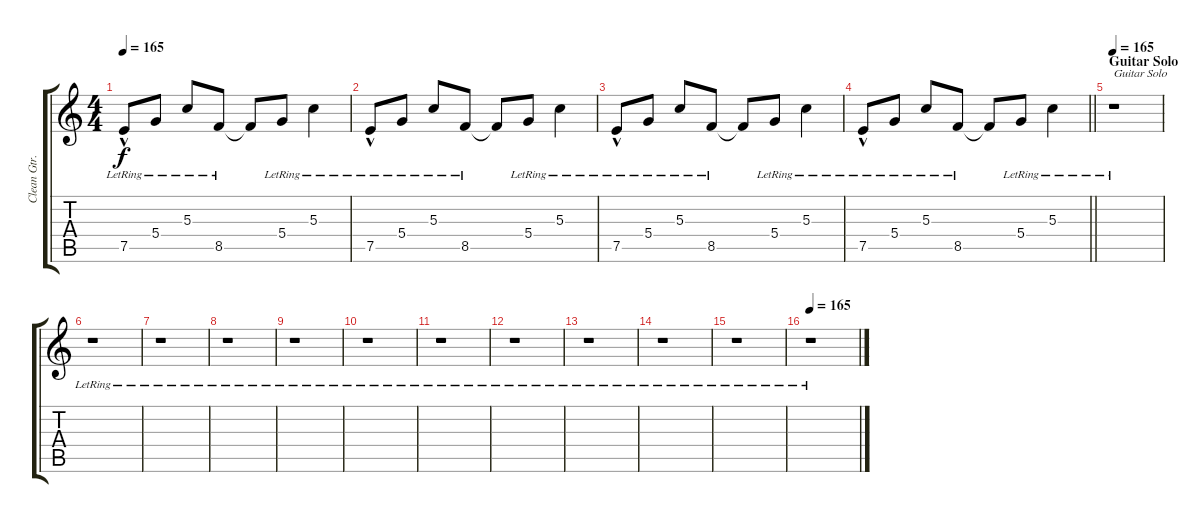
\track ("Clean Gtr." "Clean Gtr.") {instrument electricguitarclean}
\staff {score tabs}
\tuning (E4 B3 G3 D3 A2 E2) {hide}
\ts (4 4)
\tempo 165
\clef g2
\ks c
7.5{hac lr}.8{dy f} 5.4{lr}.8 5.3{lr}.8 8.5{lr}.8 8.5{t}.8 5.4{lr}.8 5.3{lr}.4 |
7.5{hac lr}.8 5.4{lr}.8 5.3{lr}.8 8.5{lr}.8 8.5{t}.8 5.4{lr}.8 5.3{lr}.4 |
7.5{hac lr}.8 5.4{lr}.8 5.3{lr}.8 8.5{lr}.8 8.5{t}.8 5.4{lr}.8 5.3{lr}.4 |
\barLineRight lightlight
7.5{hac lr}.8 5.4{lr}.8 5.3{lr}.8 8.5{lr}.8 8.5{t}.8 5.4{lr}.8 5.3{lr}.4 |
\section ("" "Guitar Solo")
\tempo 165
r.1{txt "Guitar Solo"} |
r.1 |
r.1 |
r.1 |
r.1 |
r.1 |
r.1 |
r.1 |
r.1 |
r.1 |
r.1 |
\tempo 165
r.1
